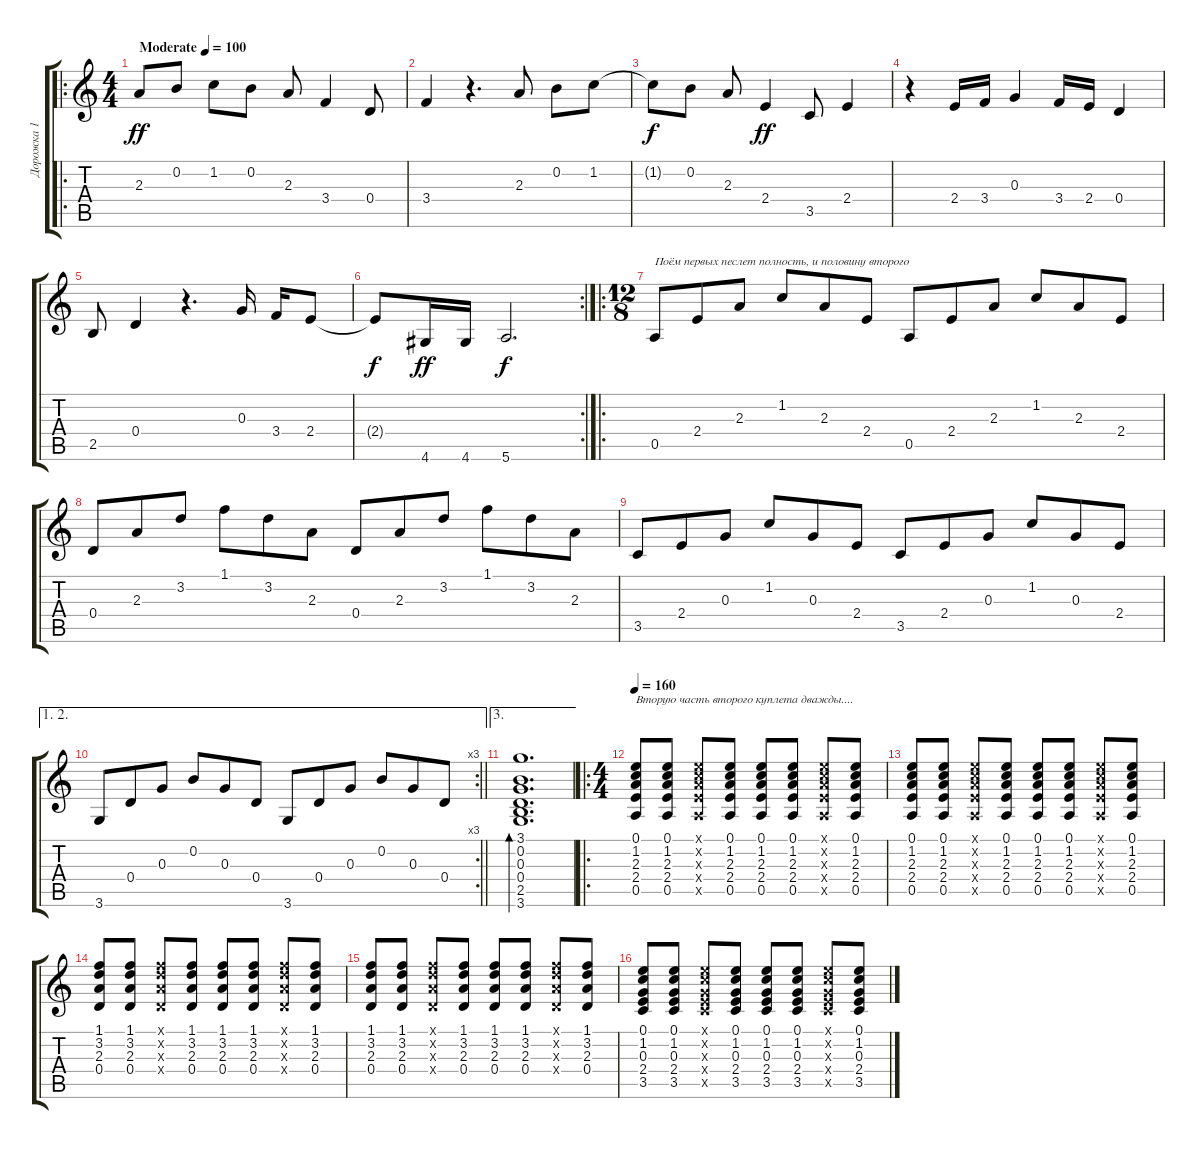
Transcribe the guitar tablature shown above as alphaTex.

\track ("Дорожка 1" "Дорожка 1") {instrument acousticguitarsteel}
\staff {score tabs}
\tuning (E4 B3 G3 D3 A2 E2) {hide}
\ro
\ts (4 4)
\tempo (100 "Moderate")
\clef g2
\ks aminor
2.3.8{dy ff instrument acousticguitarsteel} 0.2.8 1.2.8 0.2.8 2.3.8 3.4.4 0.4.8 |
3.4.4 r.4{d} 2.3.8 0.2.8 1.2.8 |
1.2{t}.8{dy f} 0.2.8 2.3.8 2.4.4{dy ff} 3.5.8 2.4.4 |
r.4 2.4.16 3.4.16 0.3.4 3.4.16 2.4.16 0.4.4 |
2.5.8 0.4.4 r.4{d} 0.3.16{beam split} 3.4.16 2.4.8 |
\rc 2
2.4{t}.8{dy f} 4.6.16{dy ff} 4.6.16 5.6.2{d dy f} |
\ro
\ts (12 8)
0.5.8{txt "Поём первых песлет полность, и половину второго"} 2.4.8 2.3.8 1.2.8 2.3.8 2.4.8 0.5.8 2.4.8 2.3.8 1.2.8 2.3.8 2.4.8 |
0.4.8 2.3.8 3.2.8 1.1.8 3.2.8 2.3.8 0.4.8 2.3.8 3.2.8 1.1.8 3.2.8 2.3.8 |
3.5.8 2.4.8 0.3.8 1.2.8 0.3.8 2.4.8 3.5.8 2.4.8 0.3.8 1.2.8 0.3.8 2.4.8 |
\ae (1 2)
\rc 3
\barLineRight lightlight
3.6.8 0.4.8 0.3.8 0.2.8 0.3.8 0.4.8 3.6.8 0.4.8 0.3.8 0.2.8 0.3.8 0.4.8 |
\ae 3
(3.1 0.2 0.3 0.4 2.5 3.6).1{d bd 240} |
\ro
\ts (4 4)
\tempo 160
(0.1 1.2 2.3 2.4 0.5).8{txt "Вторую часть второго куплета дважды...."} (0.1 1.2 2.3 2.4 0.5).8 (0.1{x} 1.2{x} 2.3{x} 2.4{x} 0.5{x}).8 (0.1 1.2 2.3 2.4 0.5).8 (0.1 1.2 2.3 2.4 0.5).8 (0.1 1.2 2.3 2.4 0.5).8 (0.1{x} 1.2{x} 2.3{x} 2.4{x} 0.5{x}).8 (0.1 1.2 2.3 2.4 0.5).8 |
(0.1 1.2 2.3 2.4 0.5).8 (0.1 1.2 2.3 2.4 0.5).8 (0.1{x} 1.2{x} 2.3{x} 2.4{x} 0.5{x}).8 (0.1 1.2 2.3 2.4 0.5).8 (0.1 1.2 2.3 2.4 0.5).8 (0.1 1.2 2.3 2.4 0.5).8 (0.1{x} 1.2{x} 2.3{x} 2.4{x} 0.5{x}).8 (0.1 1.2 2.3 2.4 0.5).8 |
(1.1 3.2 2.3 0.4).8 (1.1 3.2 2.3 0.4).8 (1.1{x} 3.2{x} 2.3{x} 0.4{x}).8 (1.1 3.2 2.3 0.4).8 (1.1 3.2 2.3 0.4).8 (1.1 3.2 2.3 0.4).8 (1.1{x} 3.2{x} 2.3{x} 0.4{x}).8 (1.1 3.2 2.3 0.4).8 |
(1.1 3.2 2.3 0.4).8 (1.1 3.2 2.3 0.4).8 (1.1{x} 3.2{x} 2.3{x} 0.4{x}).8 (1.1 3.2 2.3 0.4).8 (1.1 3.2 2.3 0.4).8 (1.1 3.2 2.3 0.4).8 (1.1{x} 3.2{x} 2.3{x} 0.4{x}).8 (1.1 3.2 2.3 0.4).8 |
(0.1 1.2 0.3 2.4 3.5).8 (0.1 1.2 0.3 2.4 3.5).8 (0.1{x} 1.2{x} 0.3{x} 2.4{x} 3.5{x}).8 (0.1 1.2 0.3 2.4 3.5).8 (0.1 1.2 0.3 2.4 3.5).8 (0.1 1.2 0.3 2.4 3.5).8 (0.1{x} 1.2{x} 0.3{x} 2.4{x} 3.5{x}).8 (0.1 1.2 0.3 2.4 3.5).8
